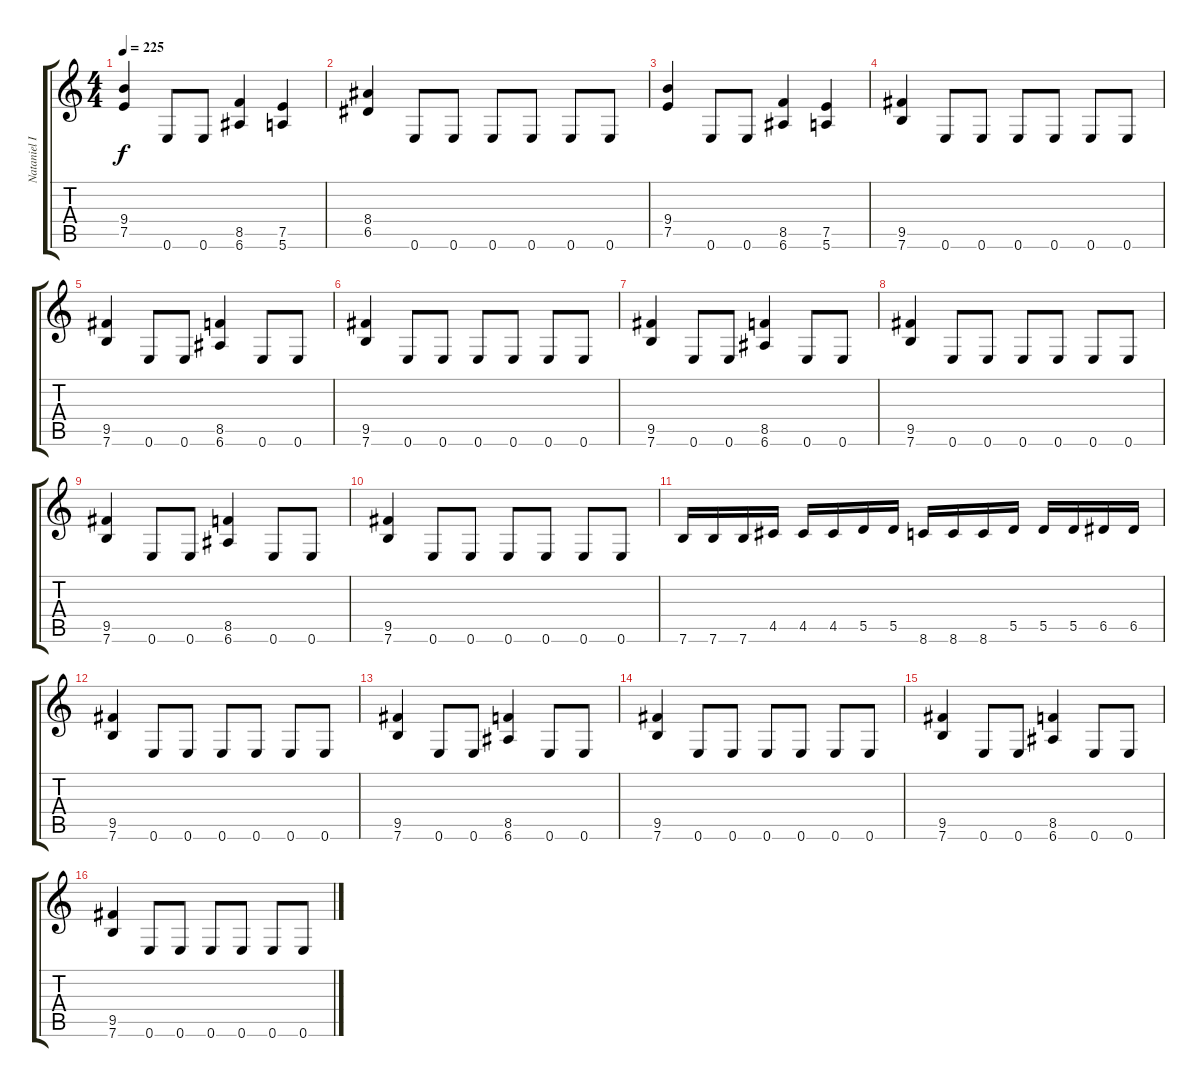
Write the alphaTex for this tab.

\track ("Nataniel Infante" "Nataniel I") {instrument distortionguitar}
\staff {score tabs}
\tuning (E4 B3 G3 D3 A2 E2) {hide}
\ts (4 4)
\tempo 225
\clef g2
\ks c
(9.4 7.5).4{dy f} 0.6.8 0.6.8 (8.5 6.6).4 (7.5 5.6).4 |
(8.4 6.5).4 0.6.8 0.6.8 0.6.8 0.6.8 0.6.8 0.6.8 |
(9.4 7.5).4 0.6.8 0.6.8 (8.5 6.6).4 (7.5 5.6).4 |
(9.5 7.6).4 0.6.8 0.6.8 0.6.8 0.6.8 0.6.8 0.6.8 |
(9.5 7.6).4 0.6.8 0.6.8 (8.5 6.6).4 0.6.8 0.6.8 |
(9.5 7.6).4 0.6.8 0.6.8 0.6.8 0.6.8 0.6.8 0.6.8 |
(9.5 7.6).4 0.6.8 0.6.8 (8.5 6.6).4 0.6.8 0.6.8 |
(9.5 7.6).4 0.6.8 0.6.8 0.6.8 0.6.8 0.6.8 0.6.8 |
(9.5 7.6).4 0.6.8 0.6.8 (8.5 6.6).4 0.6.8 0.6.8 |
(9.5 7.6).4 0.6.8 0.6.8 0.6.8 0.6.8 0.6.8 0.6.8 |
7.6.16 7.6.16 7.6.16 4.5.16 4.5.16 4.5.16 5.5.16 5.5.16 8.6.16 8.6.16 8.6.16 5.5.16 5.5.16 5.5.16 6.5.16 6.5.16 |
(9.5 7.6).4 0.6.8 0.6.8 0.6.8 0.6.8 0.6.8 0.6.8 |
(9.5 7.6).4 0.6.8 0.6.8 (8.5 6.6).4 0.6.8 0.6.8 |
(9.5 7.6).4 0.6.8 0.6.8 0.6.8 0.6.8 0.6.8 0.6.8 |
(9.5 7.6).4 0.6.8 0.6.8 (8.5 6.6).4 0.6.8 0.6.8 |
(9.5 7.6).4 0.6.8 0.6.8 0.6.8 0.6.8 0.6.8 0.6.8
